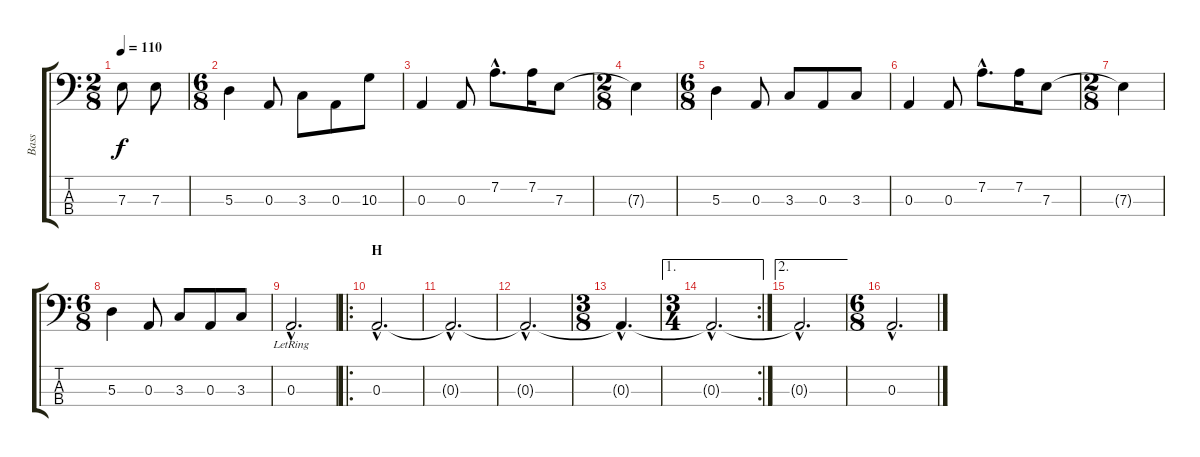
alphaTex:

\track ("Bass" "Bass") {instrument electricbasspick}
\staff {score tabs}
\tuning (G2 D2 A1 D1) {hide}
\ts (2 8)
\tempo 110
\clef f4
\ks c
7.3.8{dy f} 7.3.8 |
\ts (6 8)
5.3.4 0.3.8 3.3.8 0.3.8 10.3.8 |
0.3.4 0.3.8 7.2{hac}.8{d} 7.2.16 7.3.8 |
\ts (2 8)
7.3{t}.4 |
\ts (6 8)
5.3.4 0.3.8 3.3.8 0.3.8 3.3.8 |
0.3.4 0.3.8 7.2{hac}.8{d} 7.2.16 7.3.8 |
\ts (2 8)
7.3{t}.4 |
\ts (6 8)
5.3.4 0.3.8 3.3.8 0.3.8 3.3.8 |
0.3{hac lr}.2{d} |
\ro
\section ("" "H")
0.3{hac}.2{d} |
0.3{hac t}.2{d} |
0.3{hac t}.2{d} |
\ts (3 8)
0.3{hac t}.4{d} |
\ae 1
\rc 2
\ts (3 4)
0.3{hac t}.2{d} |
\ae 2
0.3{hac t}.2{d} |
\ts (6 8)
0.3{hac}.2{d}
